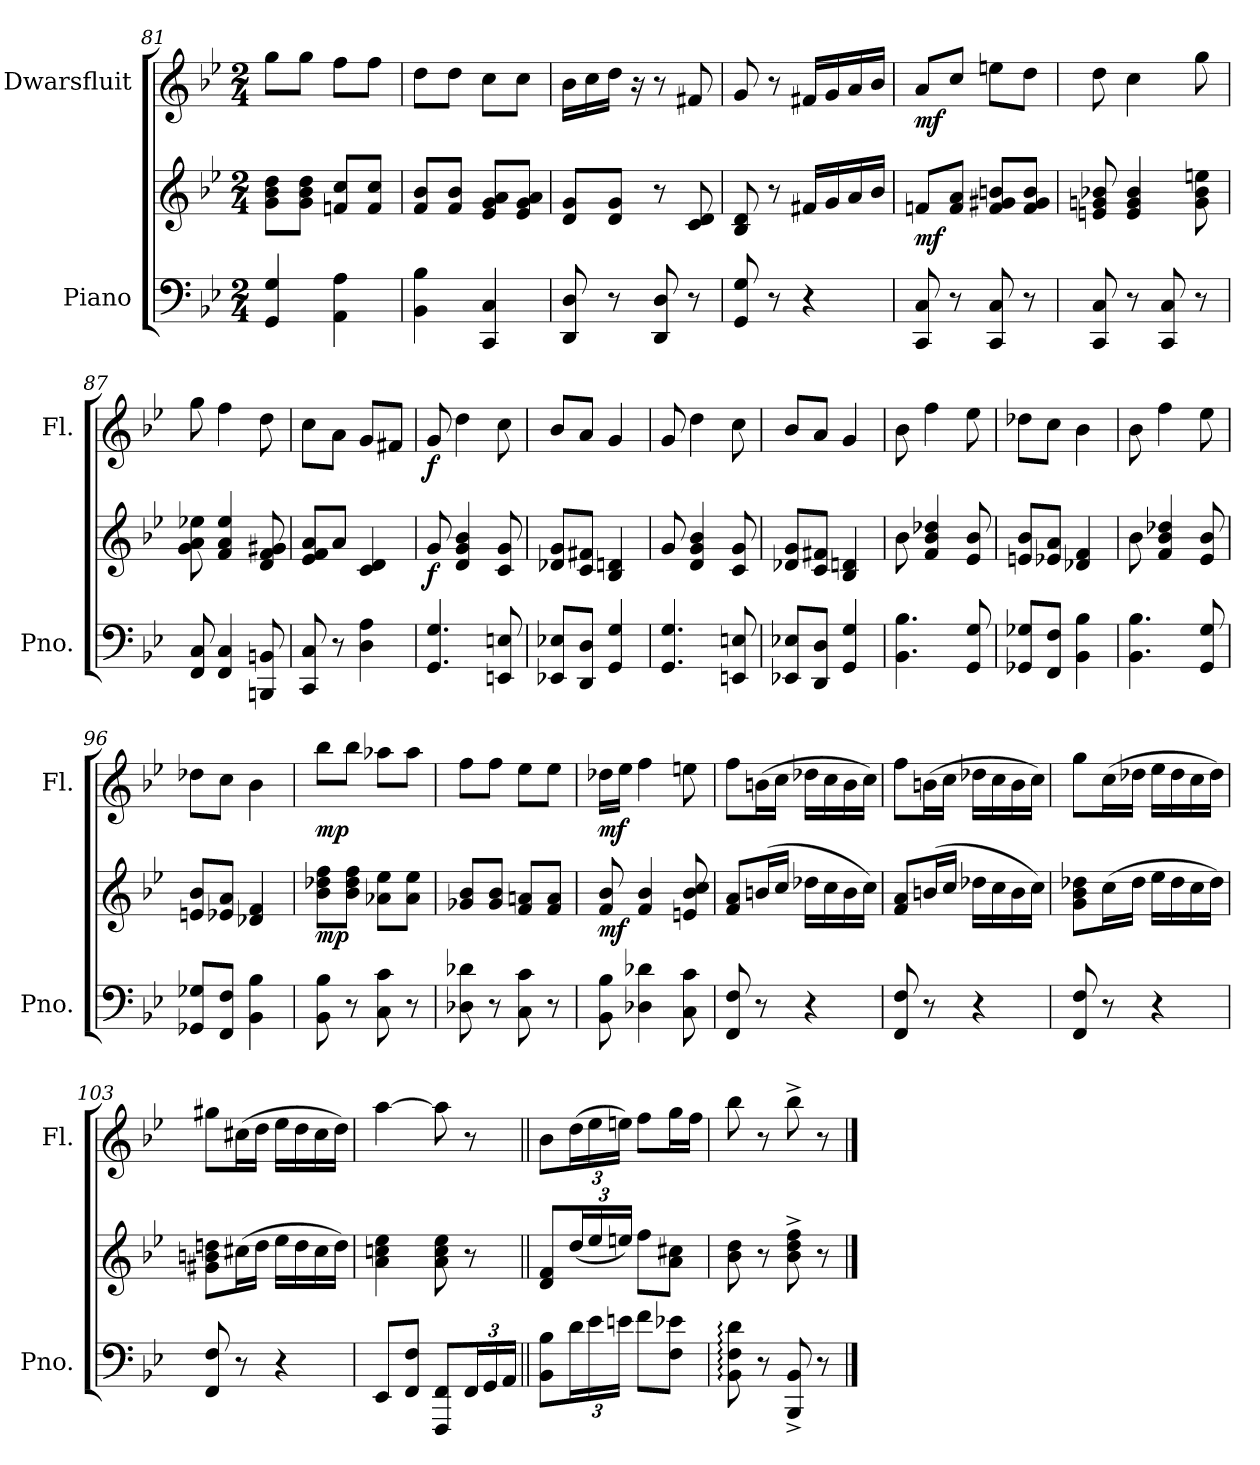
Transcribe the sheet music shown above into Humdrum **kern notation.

**kern	**kern	**dynam	**kern	**dynam
*part2	*part2	*part2	*part1	*part1
*staff3	*staff2	*staff2/3	*staff1	*staff1
*I"Piano	*	*	*I"Dwarsfluit	*
*I'Pno.	*	*	*I'Fl.	*
*clefF4	*clefG2	*	*clefG2	*
*k[b-e-]	*k[b-e-]	*	*k[b-e-]	*
*M2/4	*M2/4	*	*M2/4	*
=81	=81	=81	=81	=81
4GG/ 4G/	8g\ 8b-\ 8dd\L	.	8gg\L	.
.	8g\ 8b-\ 8dd\J	.	8gg\J	.
4AA\ 4A\	8fn/ 8cc/L	.	8ff\L	.
.	8f/ 8cc/J	.	8ff\J	.
!!LO:PB:g=z
=82	=82	=82	=82	=82
4BB-\ 4B-\	8f/ 8b-/L	.	8dd\L	.
.	8f/ 8b-/J	.	8dd\J	.
4CC/ 4C/	8e-/ 8g/ 8a/L	.	8cc\L	.
.	8e-/ 8g/ 8a/J	.	8cc\J	.
=83	=83	=83	=83	=83
8DD/ 8D/	8d/ 8g/L	.	16b-\LL	.
.	.	.	16cc\	.
8r	8d/ 8g/J	.	16dd\JJ	.
.	.	.	16r	.
8DD/ 8D/	8r	.	8r	.
8r	8c/ 8d/	.	8f#X/	.
=84	=84	=84	=84	=84
8GG/ 8G/	8B-/ 8d/	.	8g/	.
8r	8r	.	8r	.
4r	16f#X/LL	.	16f#X/LL	.
.	16g/	.	16g/	.
.	16a/	.	16a/	.
.	16b-/JJ	.	16b-/JJ	.
=85	=85	=85	=85	=85
!	!	!LO:DY:b	!	!LO:DY:b
8CC/ 8C/	8fn/L	mf	8a/L	mf
8r	8f/ 8a/J	.	8cc/J	.
8CC/ 8C/	8f/ 8g#X/ 8bn/L	.	8een\L	.
8r	8f/ 8g#/ 8b/J	.	8dd\J	.
=86	=86	=86	=86	=86
8CC/ 8C/	8en/ 8gn/ 8b-X/	.	8dd\	.
8r	4e/ 4g/ 4b-/	.	4cc\	.
8CC/ 8C/	.	.	.	.
8r	8g\ 8b-\ 8een\	.	8gg\	.
=87	=87	=87	=87	=87
8FF/ 8C/	8g\ 8a\ 8ee-X\	.	8gg\	.
4FF/ 4C/	4f/ 4a/ 4ee-/	.	4ff\	.
8BBBn/ 8BBn/	8d/ 8f/ 8g#X/	.	8dd\	.
!!LO:LB:g=z
=88	=88	=88	=88	=88
8CC/ 8C/	8e-/ 8f/ 8a/L	.	8cc\L	.
8r	8a/J	.	8a\J	.
4D\ 4A\	4c/ 4d/	.	8g/L	.
.	.	.	8f#X/J	.
=89	=89	=89	=89	=89
!	!	!LO:DY:b	!	!LO:DY:b
4.GG/ 4.G/	8g/	f	8g/	f
.	4d/ 4g/ 4b-/	.	4dd\	.
8EEn/ 8En/	8c/ 8g/	.	8cc\	.
=90	=90	=90	=90	=90
8EE-X/ 8E-X/L	8d-X/ 8g/L	.	8b-/L	.
8DD/ 8D/J	8c/ 8f#X/J	.	8a/J	.
4GG/ 4G/	4B-/ 4dn/	.	4g/	.
=91	=91	=91	=91	=91
4.GG/ 4.G/	8g/	.	8g/	.
.	4d/ 4g/ 4b-/	.	4dd\	.
8EEn/ 8En/	8c/ 8g/	.	8cc\	.
=92	=92	=92	=92	=92
8EE-X/ 8E-X/L	8d-X/ 8g/L	.	8b-/L	.
8DD/ 8D/J	8c/ 8f#X/J	.	8a/J	.
4GG/ 4G/	4B-/ 4dn/	.	4g/	.
=93	=93	=93	=93	=93
4.BB-\ 4.B-\	8b-\	.	8b-\	.
.	4f/ 4b-/ 4dd-X/	.	4ff\	.
8GG/ 8G/	8e-/ 8b-/	.	8ee-\	.
=94	=94	=94	=94	=94
8GG-X/ 8G-X/L	8en/ 8b-/L	.	8dd-X\L	.
8FF/ 8F/J	8e-X/ 8a/J	.	8cc\J	.
4BB-\ 4B-\	4d-X/ 4f/	.	4b-\	.
!!LO:LB:g=z
=95	=95	=95	=95	=95
4.BB-\ 4.B-\	8b-\	.	8b-\	.
.	4f/ 4b-/ 4dd-X/	.	4ff\	.
8GG/ 8G/	8e-/ 8b-/	.	8ee-\	.
=96	=96	=96	=96	=96
8GG-X/ 8G-X/L	8en/ 8b-/L	.	8dd-X\L	.
8FF/ 8F/J	8e-X/ 8a/J	.	8cc\J	.
4BB-\ 4B-\	4d-X/ 4f/	.	4b-\	.
=97	=97	=97	=97	=97
!	!	!LO:DY:b	!	!LO:DY:b
8BB-\ 8B-\	8b-\ 8dd-X\ 8ff\L	mp	8bb-\L	mp
8r	8b-\ 8dd-\ 8ff\J	.	8bb-\J	.
8C\ 8c\	8a-X\ 8ee-\L	.	8aa-X\L	.
8r	8a-\ 8ee-\J	.	8aa-\J	.
=98	=98	=98	=98	=98
8D-X\ 8d-X\	8g-X/ 8b-/L	.	8ff\L	.
8r	8g-/ 8b-/J	.	8ff\J	.
8C\ 8c\	8f/ 8an/L	.	8ee-\L	.
8r	8f/ 8a/J	.	8ee-\J	.
=99	=99	=99	=99	=99
!	!	!LO:DY:b	!	!LO:DY:b
8BB-\ 8B-\	8f/ 8b-/	mf	16dd-X\LL	mf
.	.	.	16ee-\JJ	.
4D-X\ 4d-X\	4f/ 4b-/	.	4ff\	.
8C\ 8c\	8en/ 8b-/ 8cc/	.	8een\	.
=100	=100	=100	=100	=100
8FF/ 8F/	8f/ 8a/L	.	8ff\L	.
8r	(16bn/L	.	(16bn\L	.
.	16cc/JJ	.	16cc\JJ	.
4r	16dd-X\LL	.	16dd-X\LL	.
.	16cc\	.	16cc\	.
.	16b\	.	16b\	.
.	16cc\JJ)	.	16cc\JJ)	.
!!LO:LB:g=z
=101	=101	=101	=101	=101
8FF/ 8F/	8f/ 8a/L	.	8ff\L	.
8r	(16bn/L	.	(16bn\L	.
.	16cc/JJ	.	16cc\JJ	.
4r	16dd-X\LL	.	16dd-X\LL	.
.	16cc\	.	16cc\	.
.	16b\	.	16b\	.
.	16cc\JJ)	.	16cc\JJ)	.
=102	=102	=102	=102	=102
8FF/ 8F/	8g\ 8b-\ 8dd-X\L	.	8gg\L	.
8r	(16cc\L	.	(16cc\L	.
.	16dd-\JJ	.	16dd-X\JJ	.
4r	16ee-\LL	.	16ee-\LL	.
.	16dd-\	.	16dd-\	.
.	16cc\	.	16cc\	.
.	16dd-\JJ)	.	16dd-\JJ)	.
=103	=103	=103	=103	=103
8FF/ 8F/	8g#X\ 8bn\ 8ddn\L	.	8gg#X\L	.
8r	(16cc#X\L	.	(16cc#X\L	.
.	16dd\JJ	.	16dd\JJ	.
4r	16ee-\LL	.	16ee-\LL	.
.	16dd\	.	16dd\	.
.	16cc#\	.	16cc#\	.
.	16dd\JJ)	.	16dd\JJ)	.
=104	=104	=104	=104	=104
8EE-/L	4a\ 4ccn\ 4ee-\	.	[4aa\	.
8FF/ 8F/J	.	.	.	.
8FFF/ 8FF/L	8a\ 8cc\ 8ee-\	.	8aa\]	.
*Xbrackettup	*	*	*	*
24FF/L	8r	.	8r	.
24GG/	.	.	.	.
24AA/JJ	.	.	.	.
=105||	=105||	=105||	=105||	=105||
8BB-\ 8B-\L	8d/ 8f/L	.	8b-\L	.
*	*Xbrackettup	*	*Xbrackettup	*
24d\L	(24dd/L	.	(24dd\L	.
24e-\	24ee-/	.	24ee-\	.
24en\JJ	24een/JJ)	.	24een\JJ)	.
8f\L	8ff\L	.	8ff\L	.
8F\ 8e-X\J	8a\ 8cc#X\J	.	16gg\L	.
.	.	.	16ff\JJ	.
=106	=106	=106	=106	=106
8BB-\: 8F\: 8d\:	8b-\ 8dd\	.	8bb-\	.
8r	8r	.	8r	.
8BBB-/^ 8BB-/^	8b-\^ 8dd\^ 8ff\^	.	8bb-^\	.
8r	8r	.	8r	.
==	==	==	==	==
*-	*-	*-	*-	*-
